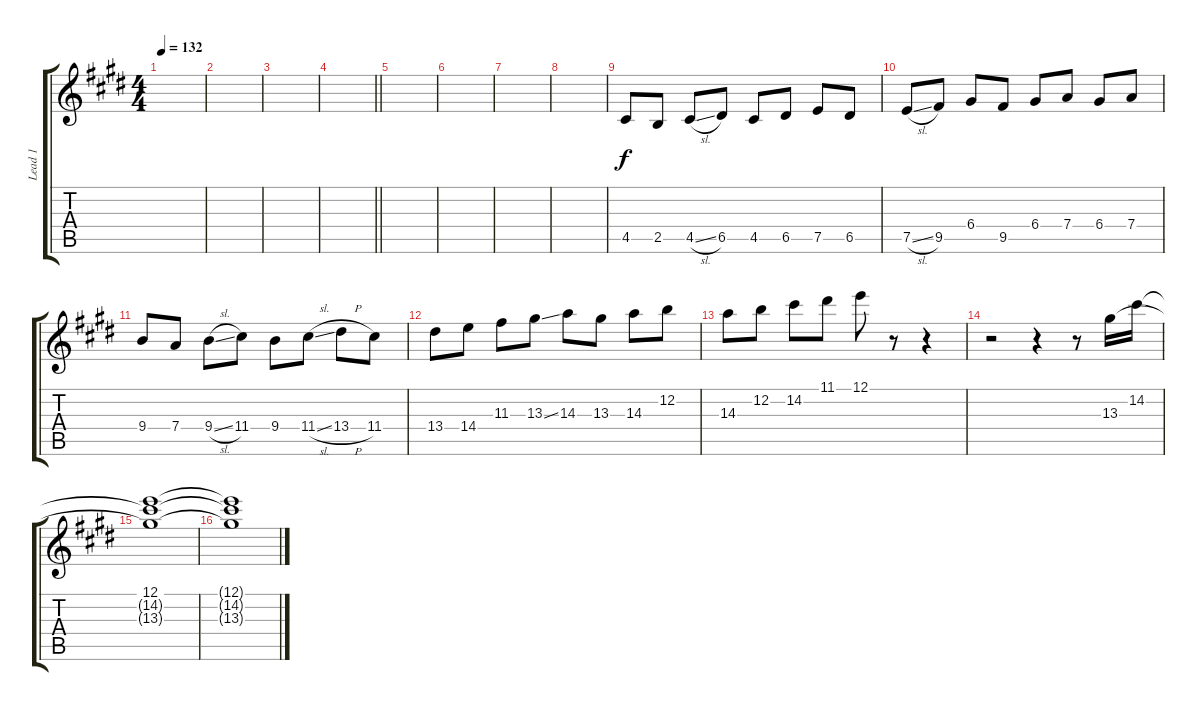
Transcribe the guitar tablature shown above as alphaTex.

\track ("Lead 1" "Lead 1") {instrument distortionguitar}
\staff {score tabs}
\tuning (E4 B3 G3 D3 A2 E2) {hide}
\ts (4 4)
\tempo 132
\clef g2
\ks c#minor
|
|
|
\barLineRight lightlight
|
|
|
|
|
4.5.8 2.5.8 4.5{sl}.8 6.5.8 4.5.8 6.5.8 7.5.8 6.5.8 |
7.5{sl}.8 9.5.8 6.4.8 9.5.8 6.4.8 7.4.8 6.4.8 7.4.8 |
9.4.8 7.4.8 9.4{sl}.8 11.4.8 9.4.8 11.4{sl}.8 13.4{h}.8 11.4.8 |
13.4.8 14.4.8 11.3.8 13.3{ss}.8 14.3.8 13.3.8 14.3.8 12.2.8 |
14.3.8 12.2.8 14.2.8 11.1.8 12.1.8 r.8 r.4 |
r.2 r.4 r.8 13.3.16 14.2.16 |
(12.1 14.2{t} 13.3{t}).1 |
(12.1{t} 14.2{t} 13.3{t}).1
